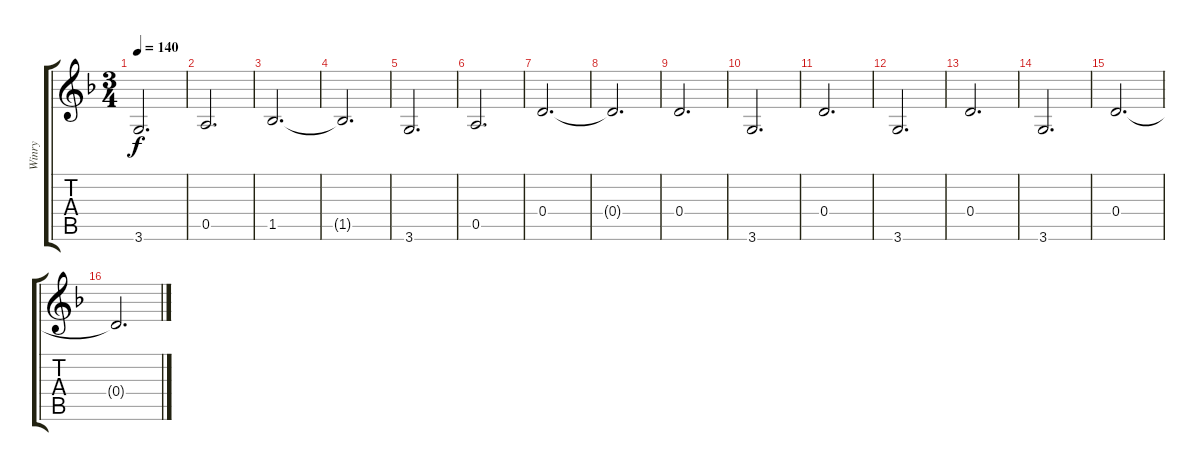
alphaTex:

\track ("Winry" "Winry") {instrument acousticguitarsteel}
\staff {score tabs}
\tuning (E4 B3 G3 D3 A2 E2) {hide}
\ts (3 4)
\tempo 140
\clef g2
\ks dminor
3.6.2{d dy f} |
0.5.2{d} |
1.5.2{d} |
1.5{t}.2{d} |
3.6.2{d} |
0.5.2{d} |
0.4.2{d} |
0.4{t}.2{d} |
0.4.2{d} |
3.6.2{d} |
0.4.2{d} |
3.6.2{d} |
0.4.2{d} |
3.6.2{d} |
0.4.2{d} |
0.4{t}.2{d}
